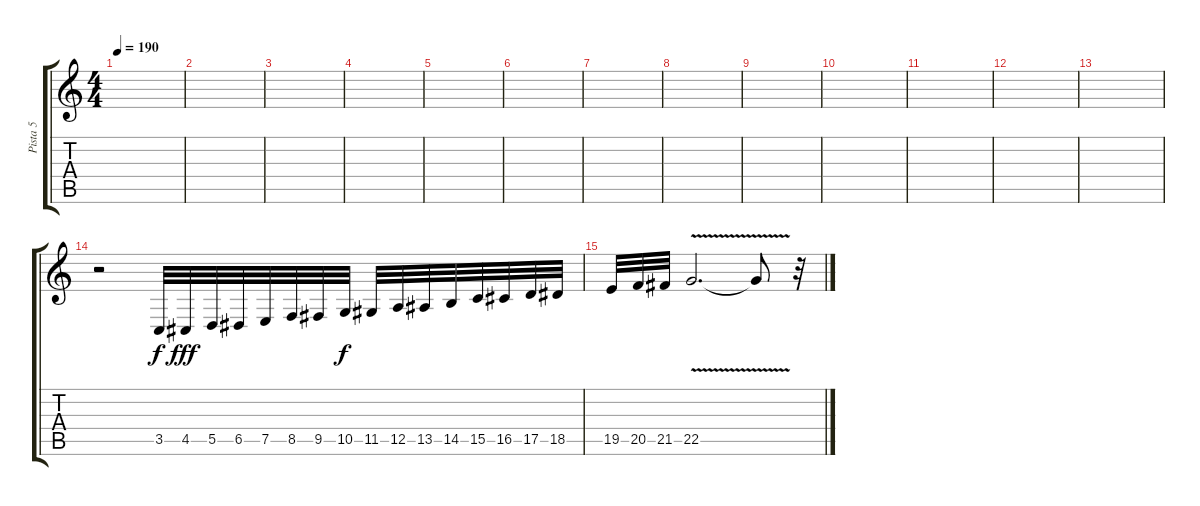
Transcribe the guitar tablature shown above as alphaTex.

\track ("Pista 5" "Pista 5") {instrument rockorgan}
\staff {score tabs}
\tuning (E4 B3 G3 D3 A2 E2) {hide}
\ts (4 4)
\tempo 190
\clef g2
\ks c
|
|
|
|
|
|
|
|
|
|
|
|
|
r.2 3.5.32{volume 16 instrument overdrivenguitar} 4.5.32{dy fff} 5.5.32 6.5.32 7.5.32 8.5.32 9.5.32 10.5.32{dy f} 11.5.32 12.5.32 13.5.32 14.5.32 15.5.32 16.5.32 17.5.32 18.5.32 |
19.5.32 20.5.32 21.5.32 22.5{v}.2{d} 22.5{t}.8 r.32
